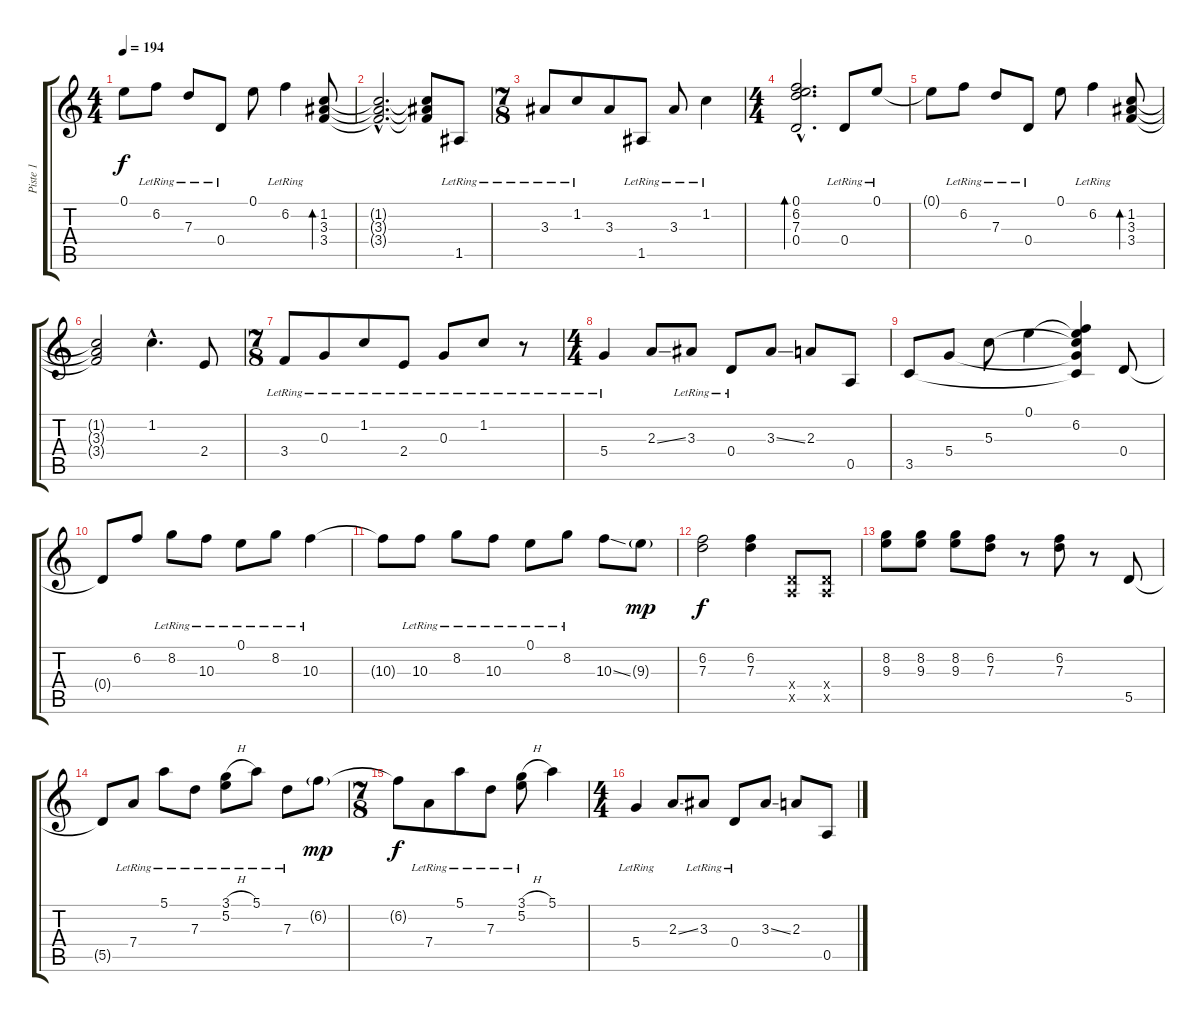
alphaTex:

\track ("Piste 1" "Piste 1") {instrument electricguitarclean}
\staff {score tabs}
\tuning (E4 B3 G3 D3 A2 E2) {hide}
\ts (4 4)
\tempo 194
\clef g2
\ks c
0.1{t}.8{dy f} 6.2{lr}.8 7.3{lr}.8 0.4{lr}.8 0.1.8 6.2{lr}.4 (1.2 3.3 3.4).8{bd 240} |
(1.2{hac t} 3.3{hac t} 3.4{hac t}).2{d} (1.2{t} 3.3{t} 3.4{t}).8 1.5{lr}.8 |
\ts (7 8)
3.3{lr}.8 1.2{lr}.8 3.3.8 1.5{lr}.8 3.3{lr}.8 1.2{lr}.4 |
\ts (4 4)
(0.1{hac} 6.2{hac} 7.3{hac} 0.4{hac}).2{d bd 240} 0.4{lr}.8 0.1{lr}.8 |
0.1{t}.8 6.2{lr}.8 7.3{lr}.8 0.4{lr}.8 0.1.8 6.2{lr}.4 (1.2 3.3 3.4).8{bd 240} |
(1.2{t} 3.3{t} 3.4{t}).2 1.2{hac}.4{d} 2.4.8 |
\ts (7 8)
3.4{lr}.8 0.3{lr}.8 1.2{lr}.8 2.4{lr}.8 0.3{lr}.8 1.2{lr}.8 r.8 |
\ts (4 4)
5.4{lr}.4 2.3{ss}.8 3.3{lr}.8 0.4{lr}.8 3.3{ss}.8 2.3.8 0.5.8 |
3.5.8 5.4.8 5.3.8 0.1.4 (0.1{t} 6.2 5.3{t} 5.4{t} 3.5{t}).4 0.4.8 |
0.4{t}.8 6.2.8 8.2{lr}.8 10.3{lr}.8 0.1{lr}.8 8.2{lr}.8 10.3{lr}.4 |
10.3{t}.8 10.3{lr}.8 8.2{lr}.8 10.3{lr}.8 0.1{lr}.8 8.2{lr}.8 10.3{ss}.8 9.3{g}.8{dy mp} |
(6.2 7.3).2{dy f} (6.2 7.3).4 (0.4{x} 0.5{x}).8 (0.4{x} 0.5{x}).8 |
(8.2 9.3).8 (8.2 9.3).8 (8.2 9.3).8 (6.2 7.3).8 r.8 (6.2 7.3).8 r.8 5.5.8 |
5.5{t}.8 7.4{lr}.8 5.1{lr}.8 7.3{lr}.8 (3.1{h} 5.2{lr}).8 5.1{lr}.8 7.3{lr}.8 6.2{g}.8{dy mp} |
\ts (7 8)
6.2{t}.8{dy f} 7.4{lr}.8 5.1{lr}.8 7.3{lr}.8 (3.1{h} 5.2{lr}).8 5.1.4 |
\ts (4 4)
5.4{lr}.4 2.3{ss}.8 3.3{lr}.8 0.4{lr}.8 3.3{ss}.8 2.3.8 0.5.8
